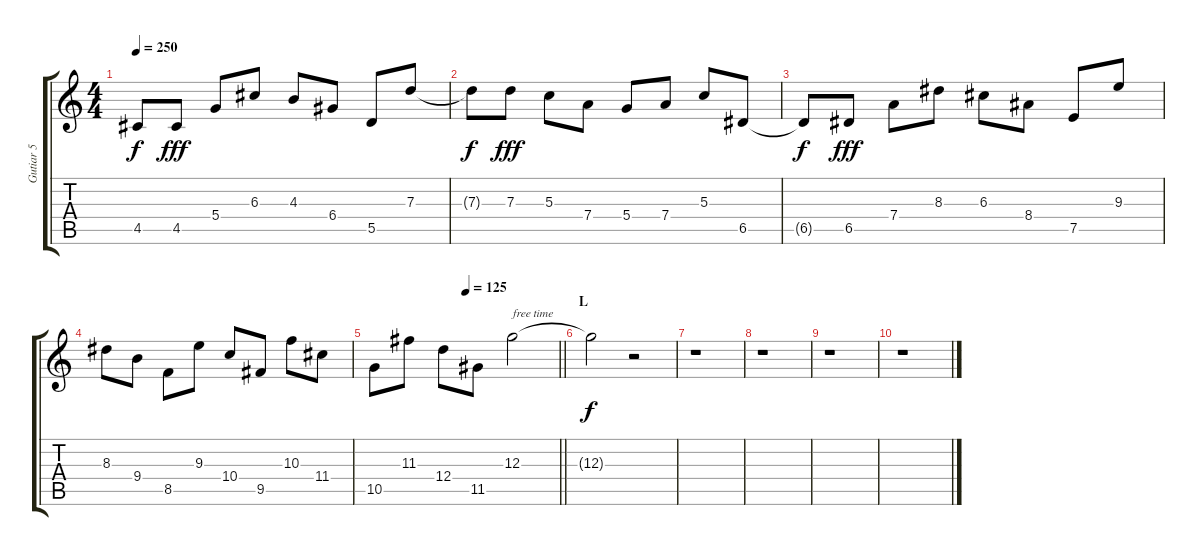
\track ("Gutiar 5" "Gutiar 5") {instrument distortionguitar}
\staff {score tabs}
\tuning (E4 B3 G3 D3 A2 E2) {hide}
\ts (4 4)
\tempo 250
\clef g2
\ks c
4.5{t}.8{dy f} 4.5.8{dy fff} 5.4.8 6.3.8 4.3.8 6.4.8 5.5.8 7.3.8 |
7.3{t}.8{dy f} 7.3.8{dy fff} 5.3.8 7.4.8 5.4.8 7.4.8 5.3.8 6.5.8 |
6.5{t}.8{dy f} 6.5.8{dy fff} 7.4.8 8.3.8 6.3.8 8.4.8 7.5.8 9.3.8 |
8.3.8 9.4.8 8.5.8 9.3.8 10.4.8 9.5.8 10.3.8 11.4.8 |
\tempo (125 0.5)
\barLineRight lightlight
10.5.8 11.3.8 12.4.8 11.5.8 12.3.2{txt "free time"} |
\section ("" "L")
12.3{t}.2{dy f} r.2 |
r.1 |
r.1 |
r.1 |
r.1
